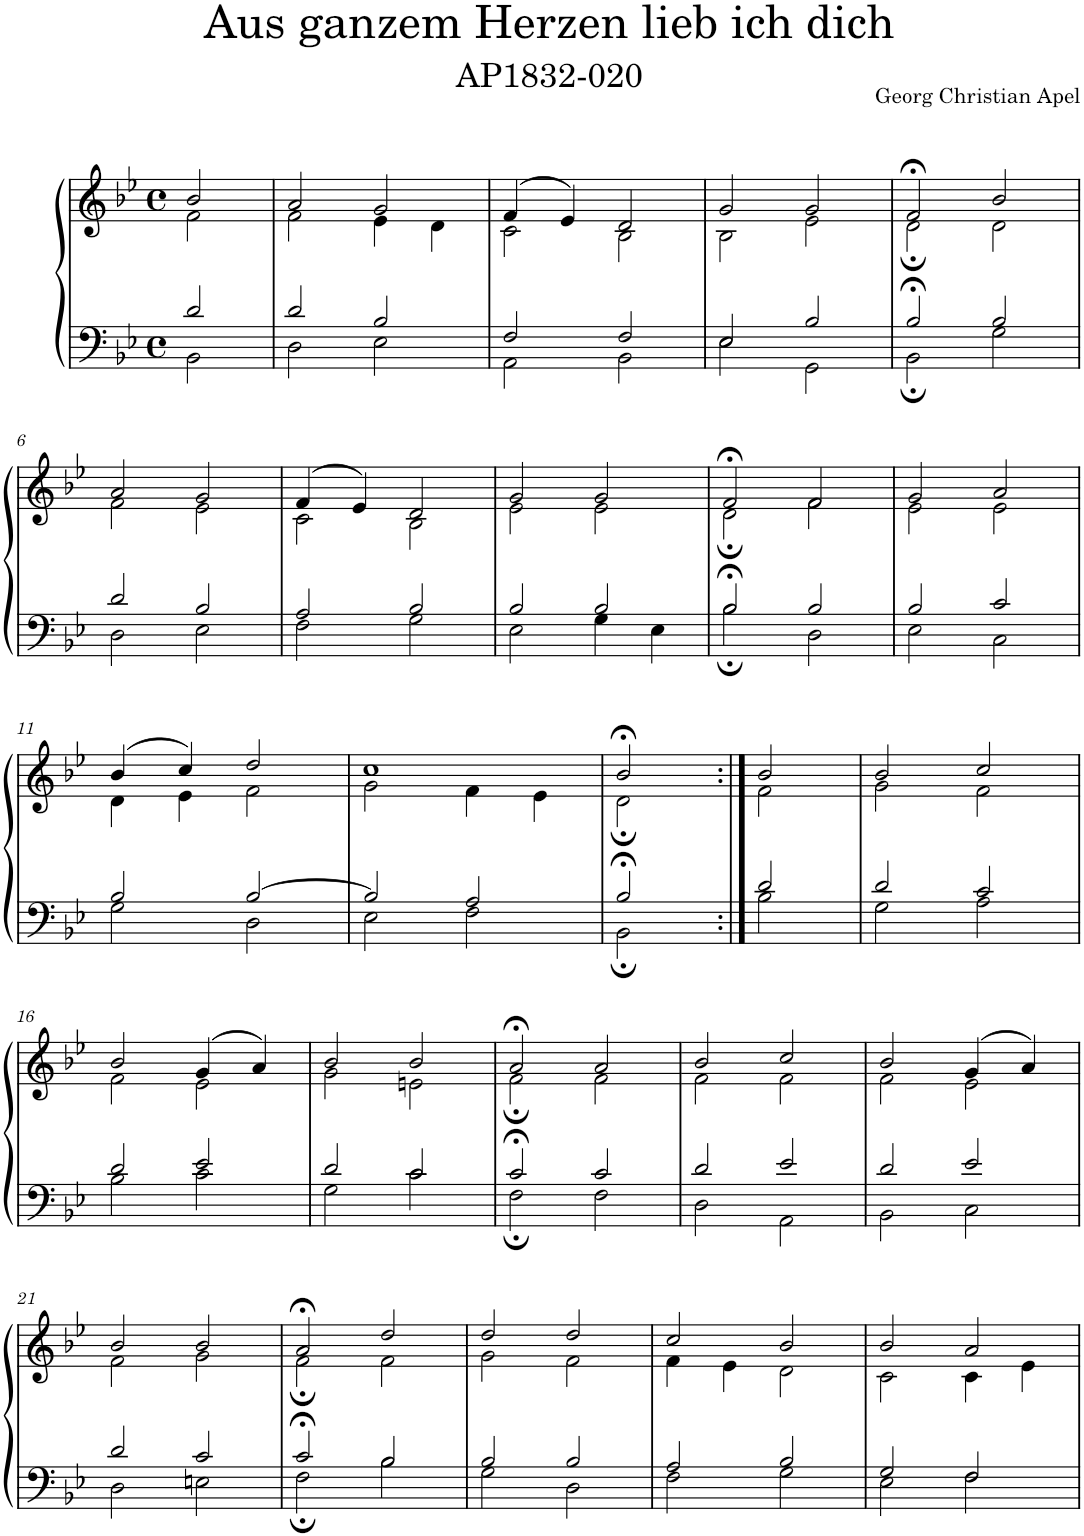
**kern	**kern
*part1	*part1
*staff2	*staff1
*I"Piano	*
*I'Pno.	*
*clefF4	*clefG2
*k[b-e-]	*k[b-e-]
*M4/4	*M4/4
*met(c)	*met(c)
=1	=1
*^	*^
2d/	2BB-\	2b-/	2f\
=2	=2	=2	=2
2d/	2D\	2a/	2f\
2B-/	2E-\	2g/	4e-\
.	.	.	4d\
=3	=3	=3	=3
2F/	2AA\	(4f/	2c\
.	.	4e-/)	.
2F/	2BB-\	2d/	2B-\
=4	=4	=4	=4
2E-/	2E-\	2g/	2B-\
2B-/	2GG\	2g/	2e-\
=5	=5	=5	=5
2B-;</	2BB-;\	2f;</	2d;\
2B-/	2G\	2b-/	2d\
!!LO:LB:g=z	!!
=6	=6	=6	=6
2d/	2D\	2a/	2f\
2B-/	2E-\	2g/	2e-\
=7	=7	=7	=7
2A/	2F\	(4f/	2c\
.	.	4e-/)	.
2B-/	2G\	2d/	2B-\
=8	=8	=8	=8
2B-/	2E-\	2g/	2e-\
2B-/	4G\	2g/	2e-\
.	4E-\	.	.
=9	=9	=9	=9
2B-;</	2B-;\	2f;</	2d;\
2B-/	2D\	2f/	2f\
=10	=10	=10	=10
2B-/	2E-\	2g/	2e-\
2c/	2C\	2a/	2e-\
!!LO:LB:g=z	!!
=11	=11	=11	=11
2B-/	2G\	(4b-/	4d\
.	.	4cc/)	4e-\
[2B-/	2D\	2dd/	2f\
=12	=12	=12	=12
2B-/]	2E-\	1cc	2g\
2A/	2F\	.	4f\
.	.	.	4e-\
=13	=13	=13	=13
2B-;</	2BB-;\	2b-;</	2d;\
=14:|!	=14:|!	=14:|!	=14:|!
2d/	2B-\	2b-/	2f\
=15	=15	=15	=15
2d/	2G\	2b-/	2g\
2c/	2A\	2cc/	2f\
!!LO:LB:g=z	!!
=16	=16	=16	=16
2d/	2B-\	2b-/	2f\
2e-/	2c\	(4g/	2e-\
.	.	4a/)	.
=17	=17	=17	=17
2d/	2G\	2b-/	2g\
2c/	2c\	2b-/	2en\
=18	=18	=18	=18
2c;</	2F;\	2a;</	2f;\
2c/	2F\	2a/	2f\
=19	=19	=19	=19
2d/	2D\	2b-/	2f\
2e-/	2AA\	2cc/	2f\
=20	=20	=20	=20
2d/	2BB-\	2b-/	2f\
2e-/	2C\	(4g/	2e-\
.	.	4a/)	.
!!LO:LB:g=z	!!
=21	=21	=21	=21
2d/	2D\	2b-/	2f\
2c/	2En\	2b-/	2g\
=22	=22	=22	=22
2c;</	2F;\	2a;</	2f;\
2B-/	2B-\	2dd/	2f\
=23	=23	=23	=23
2B-/	2G\	2dd/	2g\
2B-/	2D\	2dd/	2f\
=24	=24	=24	=24
2A/	2F\	2cc/	4f\
.	.	.	4e-\
2B-/	2G\	2b-/	2d\
=25	=25	=25	=25
2G/	2E-\	2b-/	2c\
2F/	2F\	2a/	4c\
.	.	.	4e-\
*v	*v	*	*
*	*v	*v
=	=
*-	*-
